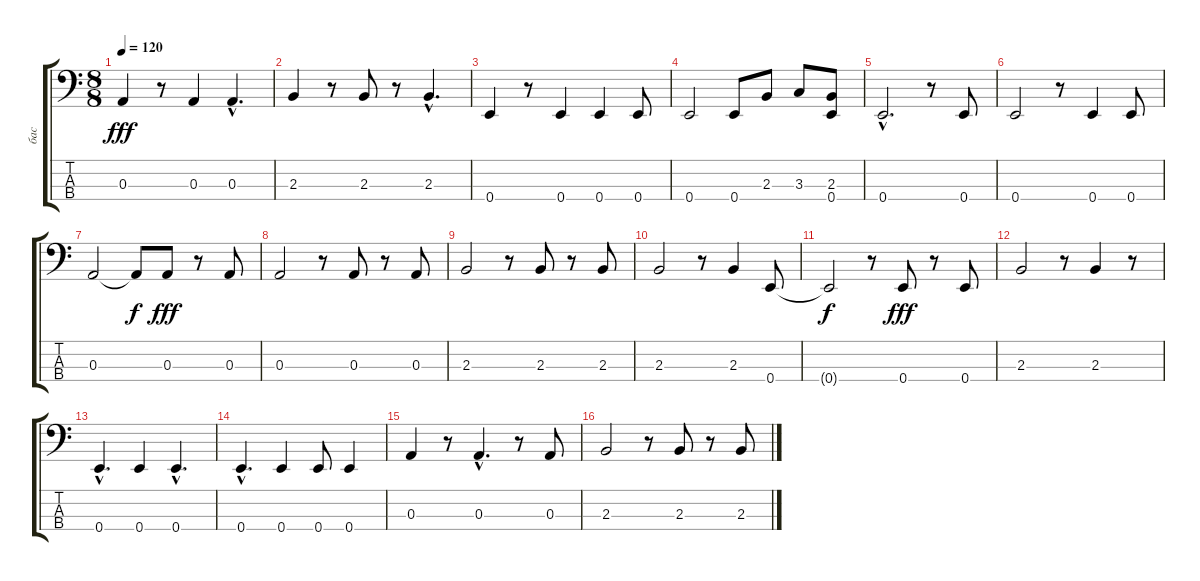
\track ("бас" "бас") {instrument fretlessbass}
\staff {score tabs}
\tuning (G2 D2 A1 E1) {hide}
\ts (8 8)
\tempo 120
\clef f4
\ks c
0.3.4{dy fff} r.8 0.3.4 0.3{hac}.4{d} |
2.3.4 r.8 2.3.8 r.8 2.3{hac}.4{d} |
0.4.4 r.8 0.4.4 0.4.4 0.4.8 |
0.4.2 0.4.8 2.3.8 3.3.8 (2.3 0.4).8 |
0.4{hac}.2{d} r.8 0.4.8 |
0.4.2 r.8 0.4.4 0.4.8 |
0.3.2 0.3{t}.8{dy f} 0.3.8{dy fff} r.8 0.3.8 |
0.3.2 r.8 0.3.8 r.8 0.3.8 |
2.3.2 r.8 2.3.8 r.8 2.3.8 |
2.3.2 r.8 2.3.4 0.4.8 |
0.4{t}.2{dy f} r.8 0.4.8{dy fff} r.8 0.4.8 |
2.3.2 r.8 2.3.4 r.8 |
0.4{hac}.4{d} 0.4.4 0.4{hac}.4{d} |
0.4{hac}.4{d} 0.4.4 0.4.8 0.4.4 |
0.3.4 r.8 0.3{hac}.4{d} r.8 0.3.8 |
2.3.2 r.8 2.3.8 r.8 2.3.8
